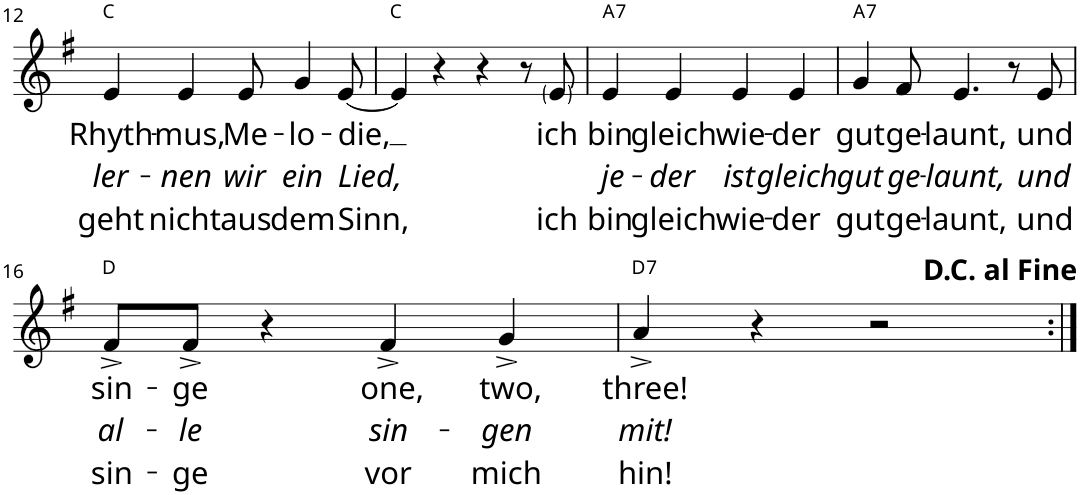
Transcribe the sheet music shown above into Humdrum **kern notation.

**kern	**text	**text	**text	**harte
*part1	*part1	*part1	*part1	*part1
*staff1	*staff1	*staff1	*staff1	*
*I"Piano	*	*	*	*
*I'Pno.	*	*	*	*
!!LO:PB:g=z
*clefG2	*	*	*	*
*k[f#]	*	*	*	*
*G:	*	*	*	*
*M4/4	*	*	*	*
=12	=12	=12	=12	=12
!	!LO:LY:b	!LO:LY:b	!LO:LY:b	!
4e/	Rhyth-	ler-	geht	C:maj
!	!LO:LY:b	!LO:LY:b	!LO:LY:b	!
4e/	-mus,	-nen	nicht	.
!	!LO:LY:b	!LO:LY:b	!LO:LY:b	!
8e/	Me-	wir	aus	.
!	!LO:LY:b	!LO:LY:b	!LO:LY:b	!
4g/	-lo-	ein	dem	.
!	!LO:LY:b	!LO:LY:b	!LO:LY:b	!
[8e/	-die,	Lied,	Sinn,	.
=13	=13	=13	=13	=13
4e/]	.	.	.	C:maj
4r	.	.	.	.
4r	.	.	.	.
8r	.	.	.	.
!	!LO:LY:b	!	!LO:LY:b	!
8e/	ich	.	ich	.
=14	=14	=14	=14	=14
!	!LO:LY:b	!LO:LY:b	!LO:LY:b	!LO:H:kt=7
4e/	bin	je-	bin	A:7
!	!LO:LY:b	!LO:LY:b	!LO:LY:b	!
4e/	gleich	-der	gleich	.
!	!LO:LY:b	!LO:LY:b	!LO:LY:b	!
4e/	wie-	ist	wie-	.
!	!LO:LY:b	!LO:LY:b	!LO:LY:b	!
4e/	-der	gleich	-der	.
=15	=15	=15	=15	=15
!	!LO:LY:b	!LO:LY:b	!LO:LY:b	!LO:H:kt=7
4g/	gut	gut	gut	A:7
!	!LO:LY:b	!LO:LY:b	!LO:LY:b	!
8f#/	ge-	ge-	ge-	.
!	!LO:LY:b	!LO:LY:b	!LO:LY:b	!
4.e/	-launt,	-launt,	-launt,	.
8r	.	.	.	.
!	!LO:LY:b	!LO:LY:b	!LO:LY:b	!
8e/	und	und	und	.
!!LO:LB:g=z
=16	=16	=16	=16	=16
!	!LO:LY:b	!LO:LY:b	!LO:LY:b	!
8f#^/L	sin-	al-	sin-	D:maj
!	!LO:LY:b	!LO:LY:b	!LO:LY:b	!
8f#^/J	-ge	-le	-ge	.
4r	.	.	.	.
!	!LO:LY:b	!LO:LY:b	!LO:LY:b	!
4f#^/	one,	sin-	vor	.
!	!LO:LY:b	!LO:LY:b	!LO:LY:b	!
4g^/	two,	-gen	mich	.
=17	=17	=17	=17	=17
!	!LO:LY:b	!LO:LY:b	!LO:LY:b	!LO:H:kt=7
4a^/	three!	mit!	hin!	D:7
4r	.	.	.	.
2r	.	.	.	.
=:|!	=:|!	=:|!	=:|!	=:|!
*-	*-	*-	*-	*-
